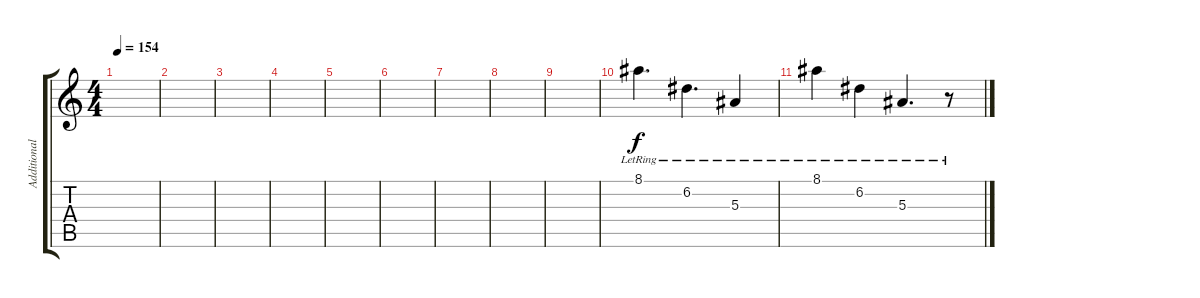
\track ("Additional Guitar" "Additional") {instrument distortionguitar}
\staff {score tabs}
\tuning (D4 A3 F3 C3 G2 C2) {hide}
\ts (4 4)
\tempo 154
\clef g2
\ks c
|
|
|
|
|
|
|
|
|
8.1{lr}.4{d} 6.2{lr}.4{d} 5.3{lr}.4 |
8.1{lr}.4 6.2{lr}.4 5.3{lr}.4{d} r.8
